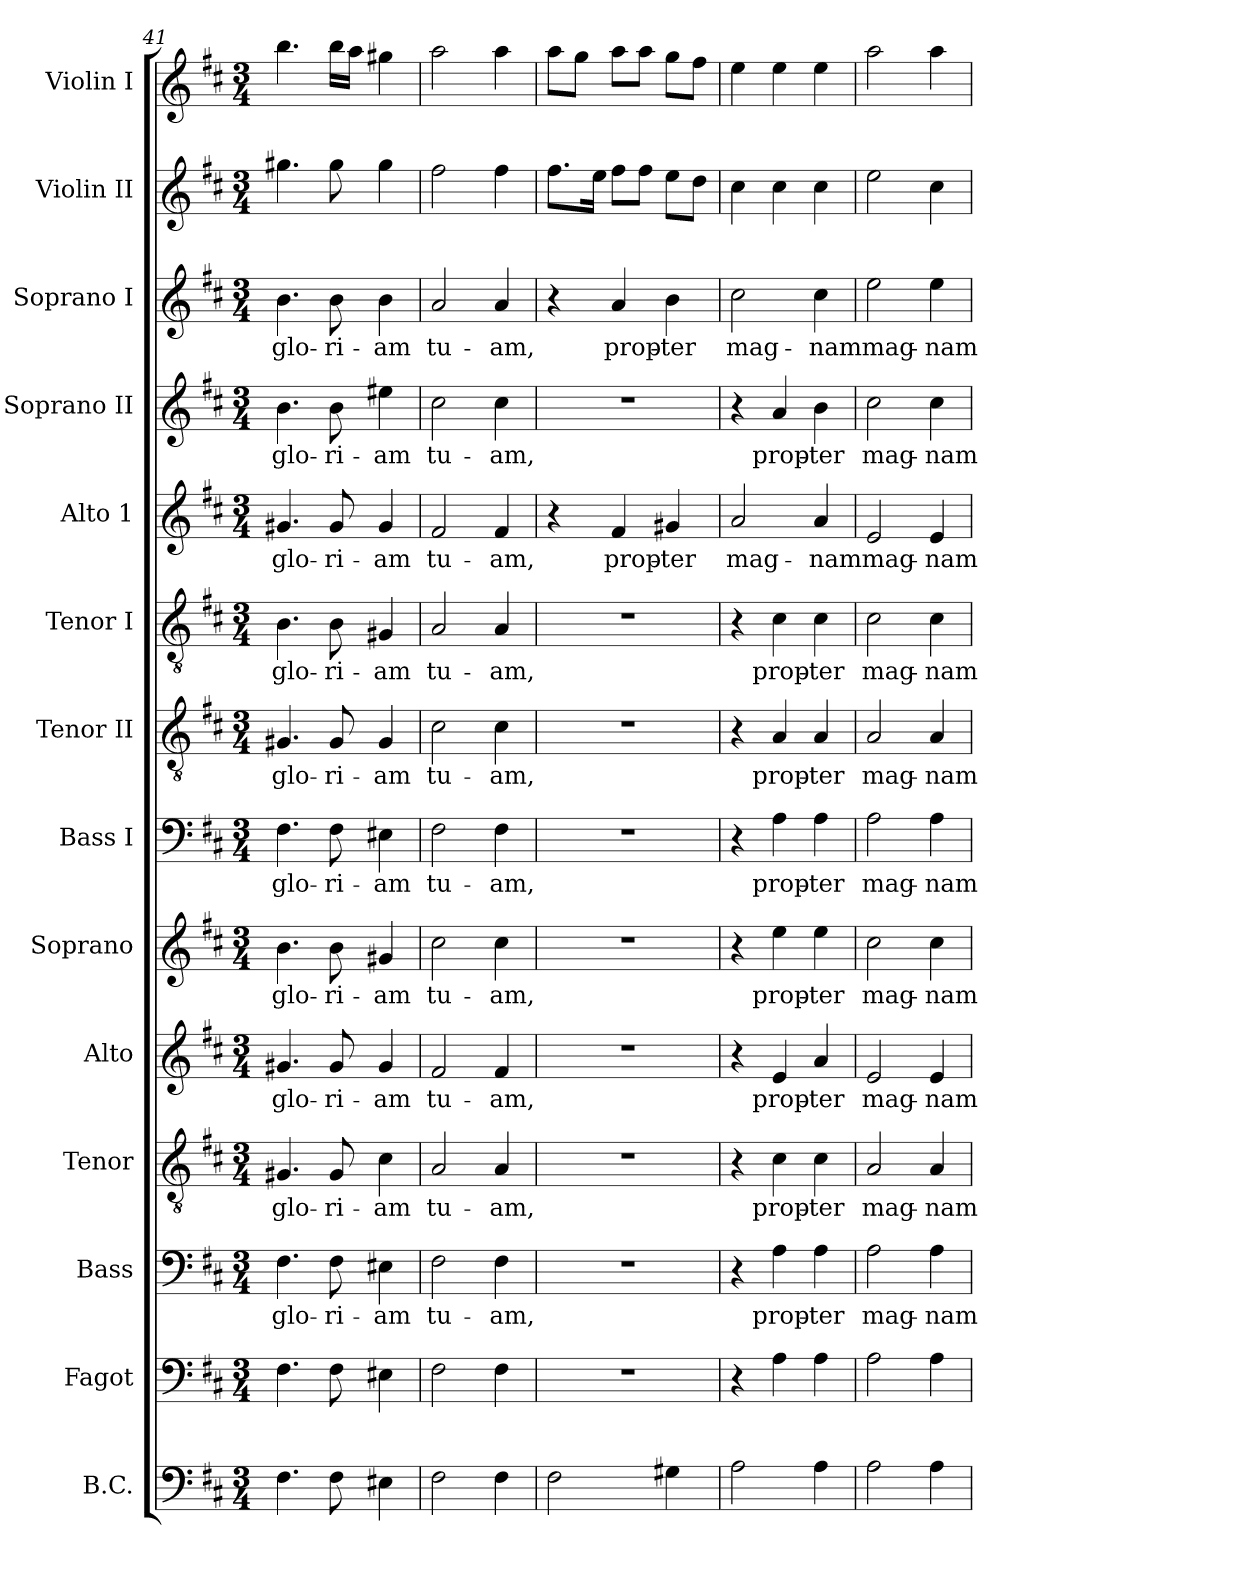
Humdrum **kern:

**kern	**kern	**kern	**text	**kern	**text	**kern	**text	**kern	**text	**kern	**text	**kern	**text	**kern	**text	**kern	**text	**kern	**text	**kern	**text	**kern	**kern
*part14	*part13	*part12	*part12	*part11	*part11	*part10	*part10	*part9	*part9	*part8	*part8	*part7	*part7	*part6	*part6	*part5	*part5	*part4	*part4	*part3	*part3	*part2	*part1
*staff14	*staff13	*staff12	*staff12	*staff11	*staff11	*staff10	*staff10	*staff9	*staff9	*staff8	*staff8	*staff7	*staff7	*staff6	*staff6	*staff5	*staff5	*staff4	*staff4	*staff3	*staff3	*staff2	*staff1
*I"B.C.	*I"Fagot	*I"Bass	*	*I"Tenor	*	*I"Alto	*	*I"Soprano	*	*I"Bass I	*	*I"Tenor II	*	*I"Tenor I	*	*I"Alto 1	*	*I"Soprano II	*	*I"Soprano I	*	*I"Violin II	*I"Violin I
*I'B.C.	*I'Fg	*	*	*I'T-R	*	*	*	*I'S-R	*	*I'B1	*	*I'T2	*	*I'T1	*	*I'A1	*	*I'S2	*	*I'S1	*	*I'Vln. II	*I'Vln. I
*clefF4	*clefF4	*clefF4	*	*clefGv2	*	*clefG2	*	*clefG2	*	*clefF4	*	*clefGv2	*	*clefGv2	*	*clefG2	*	*clefG2	*	*clefG2	*	*clefG2	*clefG2
*k[f#c#]	*k[f#c#]	*k[f#c#]	*	*k[f#c#]	*	*k[f#c#]	*	*k[f#c#]	*	*k[f#c#]	*	*k[f#c#]	*	*k[f#c#]	*	*k[f#c#]	*	*k[f#c#]	*	*k[f#c#]	*	*k[f#c#]	*k[f#c#]
*D:	*D:	*D:	*	*D:	*	*D:	*	*D:	*	*D:	*	*D:	*	*D:	*	*D:	*	*D:	*	*D:	*	*D:	*D:
*M3/4	*M3/4	*M3/4	*	*M3/4	*	*M3/4	*	*M3/4	*	*M3/4	*	*M3/4	*	*M3/4	*	*M3/4	*	*M3/4	*	*M3/4	*	*M3/4	*M3/4
=41	=41	=41	=41	=41	=41	=41	=41	=41	=41	=41	=41	=41	=41	=41	=41	=41	=41	=41	=41	=41	=41	=41	=41
!	!	!	!LO:LY:b	!	!LO:LY:b	!	!LO:LY:b	!	!LO:LY:b	!	!LO:LY:b	!	!LO:LY:b	!	!LO:LY:b	!	!LO:LY:b	!	!LO:LY:b	!	!LO:LY:b	!	!
4.F#\	4.F#\	4.F#\	glo-	4.G#X/	glo-	4.g#X/	glo-	4.b\	glo-	4.F#\	glo-	4.G#X/	glo-	4.B\	glo-	4.g#X/	glo-	4.b\	glo-	4.b\	glo-	4.gg#X\	4.bb\
!	!	!	!LO:LY:b	!	!LO:LY:b	!	!LO:LY:b	!	!LO:LY:b	!	!LO:LY:b	!	!LO:LY:b	!	!LO:LY:b	!	!LO:LY:b	!	!LO:LY:b	!	!LO:LY:b	!	!
8F#\	8F#\	8F#\	-ri-	8G#/	-ri-	8g#/	-ri-	8b\	-ri-	8F#\	-ri-	8G#/	-ri-	8B\	-ri-	8g#/	-ri-	8b\	-ri-	8b\	-ri-	8gg#\	16bb\LL
.	.	.	.	.	.	.	.	.	.	.	.	.	.	.	.	.	.	.	.	.	.	.	16aa\JJ
!	!	!	!LO:LY:b	!	!LO:LY:b	!	!LO:LY:b	!	!LO:LY:b	!	!LO:LY:b	!	!LO:LY:b	!	!LO:LY:b	!	!LO:LY:b	!	!LO:LY:b	!	!LO:LY:b	!	!
4E#X\	4E#X\	4E#X\	-am	4c#\	-am	4g#/	-am	4g#X/	-am	4E#X\	-am	4G#/	-am	4G#X/	-am	4g#/	-am	4ee#X\	-am	4b\	-am	4gg#\	4gg#X\
=42	=42	=42	=42	=42	=42	=42	=42	=42	=42	=42	=42	=42	=42	=42	=42	=42	=42	=42	=42	=42	=42	=42	=42
!	!	!	!LO:LY:b	!	!LO:LY:b	!	!LO:LY:b	!	!LO:LY:b	!	!LO:LY:b	!	!LO:LY:b	!	!LO:LY:b	!	!LO:LY:b	!	!LO:LY:b	!	!LO:LY:b	!	!
2F#\	2F#\	2F#\	tu-	2A/	tu-	2f#/	tu-	2cc#\	tu-	2F#\	tu-	2c#\	tu-	2A/	tu-	2f#/	tu-	2cc#\	tu-	2a/	tu-	2ff#\	2aa\
!	!	!	!LO:LY:b	!	!LO:LY:b	!	!LO:LY:b	!	!LO:LY:b	!	!LO:LY:b	!	!LO:LY:b	!	!LO:LY:b	!	!LO:LY:b	!	!LO:LY:b	!	!LO:LY:b	!	!
4F#\	4F#\	4F#\	-am,	4A/	-am,	4f#/	-am,	4cc#\	-am,	4F#\	-am,	4c#\	-am,	4A/	-am,	4f#/	-am,	4cc#\	-am,	4a/	-am,	4ff#\	4aa\
=43	=43	=43	=43	=43	=43	=43	=43	=43	=43	=43	=43	=43	=43	=43	=43	=43	=43	=43	=43	=43	=43	=43	=43
2F#\	2.r	2.r	.	2.r	.	2.r	.	2.r	.	2.r	.	2.r	.	2.r	.	4r	.	2.r	.	4r	.	8.ff#\L	8aa\L
.	.	.	.	.	.	.	.	.	.	.	.	.	.	.	.	.	.	.	.	.	.	.	8gg\J
.	.	.	.	.	.	.	.	.	.	.	.	.	.	.	.	.	.	.	.	.	.	16ee\Jk	.
!	!	!	!	!	!	!	!	!	!	!	!	!	!	!	!	!	!LO:LY:b	!	!	!	!LO:LY:b	!	!
.	.	.	.	.	.	.	.	.	.	.	.	.	.	.	.	4f#/	prop-	.	.	4a/	prop-	8ff#\L	8aa\L
.	.	.	.	.	.	.	.	.	.	.	.	.	.	.	.	.	.	.	.	.	.	8ff#\J	8aa\J
!	!	!	!	!	!	!	!	!	!	!	!	!	!	!	!	!	!LO:LY:b	!	!	!	!LO:LY:b	!	!
4G#X\	.	.	.	.	.	.	.	.	.	.	.	.	.	.	.	4g#X/	-ter	.	.	4b\	-ter	8ee\L	8gg\L
.	.	.	.	.	.	.	.	.	.	.	.	.	.	.	.	.	.	.	.	.	.	8dd\J	8ff#\J
=44	=44	=44	=44	=44	=44	=44	=44	=44	=44	=44	=44	=44	=44	=44	=44	=44	=44	=44	=44	=44	=44	=44	=44
!	!	!	!	!	!	!	!	!	!	!	!	!	!	!	!	!	!LO:LY:b	!	!	!	!LO:LY:b	!	!
2A\	4r	4r	.	4r	.	4r	.	4r	.	4r	.	4r	.	4r	.	2a/	mag-	4r	.	2cc#\	mag-	4cc#\	4ee\
!	!	!	!LO:LY:b	!	!LO:LY:b	!	!LO:LY:b	!	!LO:LY:b	!	!LO:LY:b	!	!LO:LY:b	!	!LO:LY:b	!	!	!	!LO:LY:b	!	!	!	!
.	4A\	4A\	prop-	4c#\	prop-	4e/	prop-	4ee\	prop-	4A\	prop-	4A/	prop-	4c#\	prop-	.	.	4a/	prop-	.	.	4cc#\	4ee\
!	!	!	!LO:LY:b	!	!LO:LY:b	!	!LO:LY:b	!	!LO:LY:b	!	!LO:LY:b	!	!LO:LY:b	!	!LO:LY:b	!	!LO:LY:b	!	!LO:LY:b	!	!LO:LY:b	!	!
4A\	4A\	4A\	-ter	4c#\	-ter	4a/	-ter	4ee\	-ter	4A\	-ter	4A/	-ter	4c#\	-ter	4a/	-nam	4b\	-ter	4cc#\	-nam	4cc#\	4ee\
=45	=45	=45	=45	=45	=45	=45	=45	=45	=45	=45	=45	=45	=45	=45	=45	=45	=45	=45	=45	=45	=45	=45	=45
!	!	!	!LO:LY:b	!	!LO:LY:b	!	!LO:LY:b	!	!LO:LY:b	!	!LO:LY:b	!	!LO:LY:b	!	!LO:LY:b	!	!LO:LY:b	!	!LO:LY:b	!	!LO:LY:b	!	!
2A\	2A\	2A\	mag-	2A/	mag-	2e/	mag-	2cc#\	mag-	2A\	mag-	2A/	mag-	2c#\	mag-	2e/	mag-	2cc#\	mag-	2ee\	mag-	2ee\	2aa\
!	!	!	!LO:LY:b	!	!LO:LY:b	!	!LO:LY:b	!	!LO:LY:b	!	!LO:LY:b	!	!LO:LY:b	!	!LO:LY:b	!	!LO:LY:b	!	!LO:LY:b	!	!LO:LY:b	!	!
4A\	4A\	4A\	-nam	4A/	-nam	4e/	-nam	4cc#\	-nam	4A\	-nam	4A/	-nam	4c#\	-nam	4e/	-nam	4cc#\	-nam	4ee\	-nam	4cc#\	4aa\
=	=	=	=	=	=	=	=	=	=	=	=	=	=	=	=	=	=	=	=	=	=	=	=
*-	*-	*-	*-	*-	*-	*-	*-	*-	*-	*-	*-	*-	*-	*-	*-	*-	*-	*-	*-	*-	*-	*-	*-
